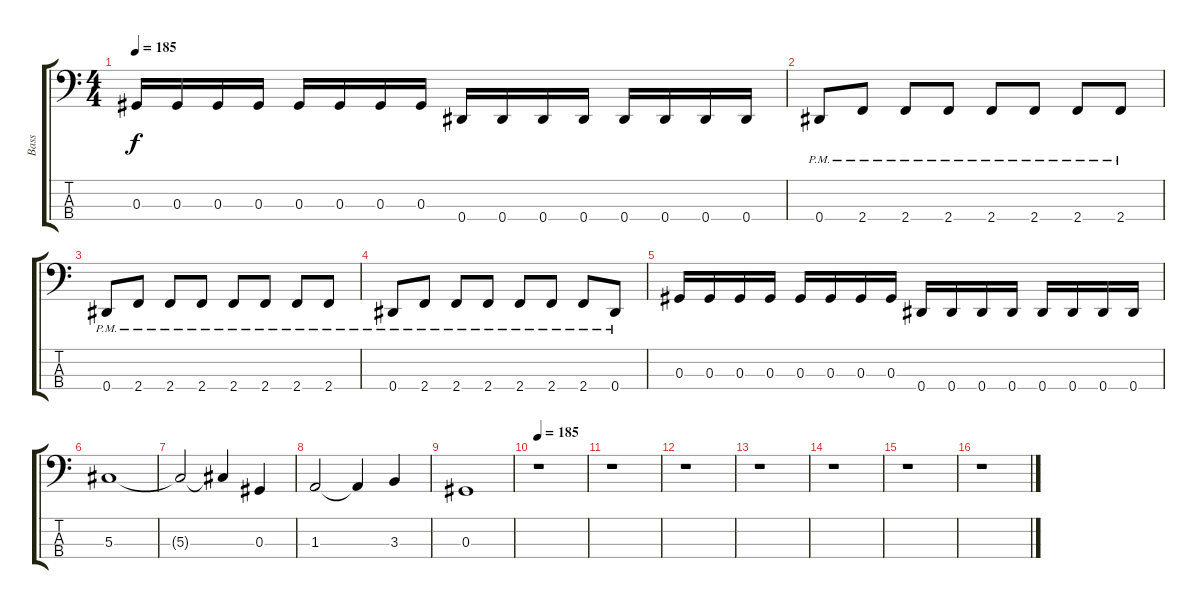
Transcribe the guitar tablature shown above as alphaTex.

\track ("Bass" "Bass") {instrument electricbasspick}
\staff {score tabs}
\tuning (Gb2 Db2 Ab1 Eb1) {hide}
\ts (4 4)
\tempo 185
\clef f4
\ks c
0.3.16{dy f} 0.3.16 0.3.16 0.3.16 0.3.16 0.3.16 0.3.16 0.3.16 0.4.16 0.4.16 0.4.16 0.4.16 0.4.16 0.4.16 0.4.16 0.4.16 |
0.4{pm}.8 2.4{pm}.8 2.4{pm}.8 2.4{pm}.8 2.4{pm}.8 2.4{pm}.8 2.4{pm}.8 2.4{pm}.8 |
0.4{pm}.8 2.4{pm}.8 2.4{pm}.8 2.4{pm}.8 2.4{pm}.8 2.4{pm}.8 2.4{pm}.8 2.4{pm}.8 |
0.4{pm}.8 2.4{pm}.8 2.4{pm}.8 2.4{pm}.8 2.4{pm}.8 2.4{pm}.8 2.4{pm}.8 0.4{pm}.8 |
0.3.16 0.3.16 0.3.16 0.3.16 0.3.16 0.3.16 0.3.16 0.3.16 0.4.16 0.4.16 0.4.16 0.4.16 0.4.16 0.4.16 0.4.16 0.4.16 |
5.3.1 |
5.3{t}.2 5.3{t}.4 0.3.4 |
1.3.2 1.3{t}.4 3.3.4 |
0.3.1 |
\tempo 185
r.1 |
r.1 |
r.1 |
r.1 |
r.1 |
r.1 |
r.1
